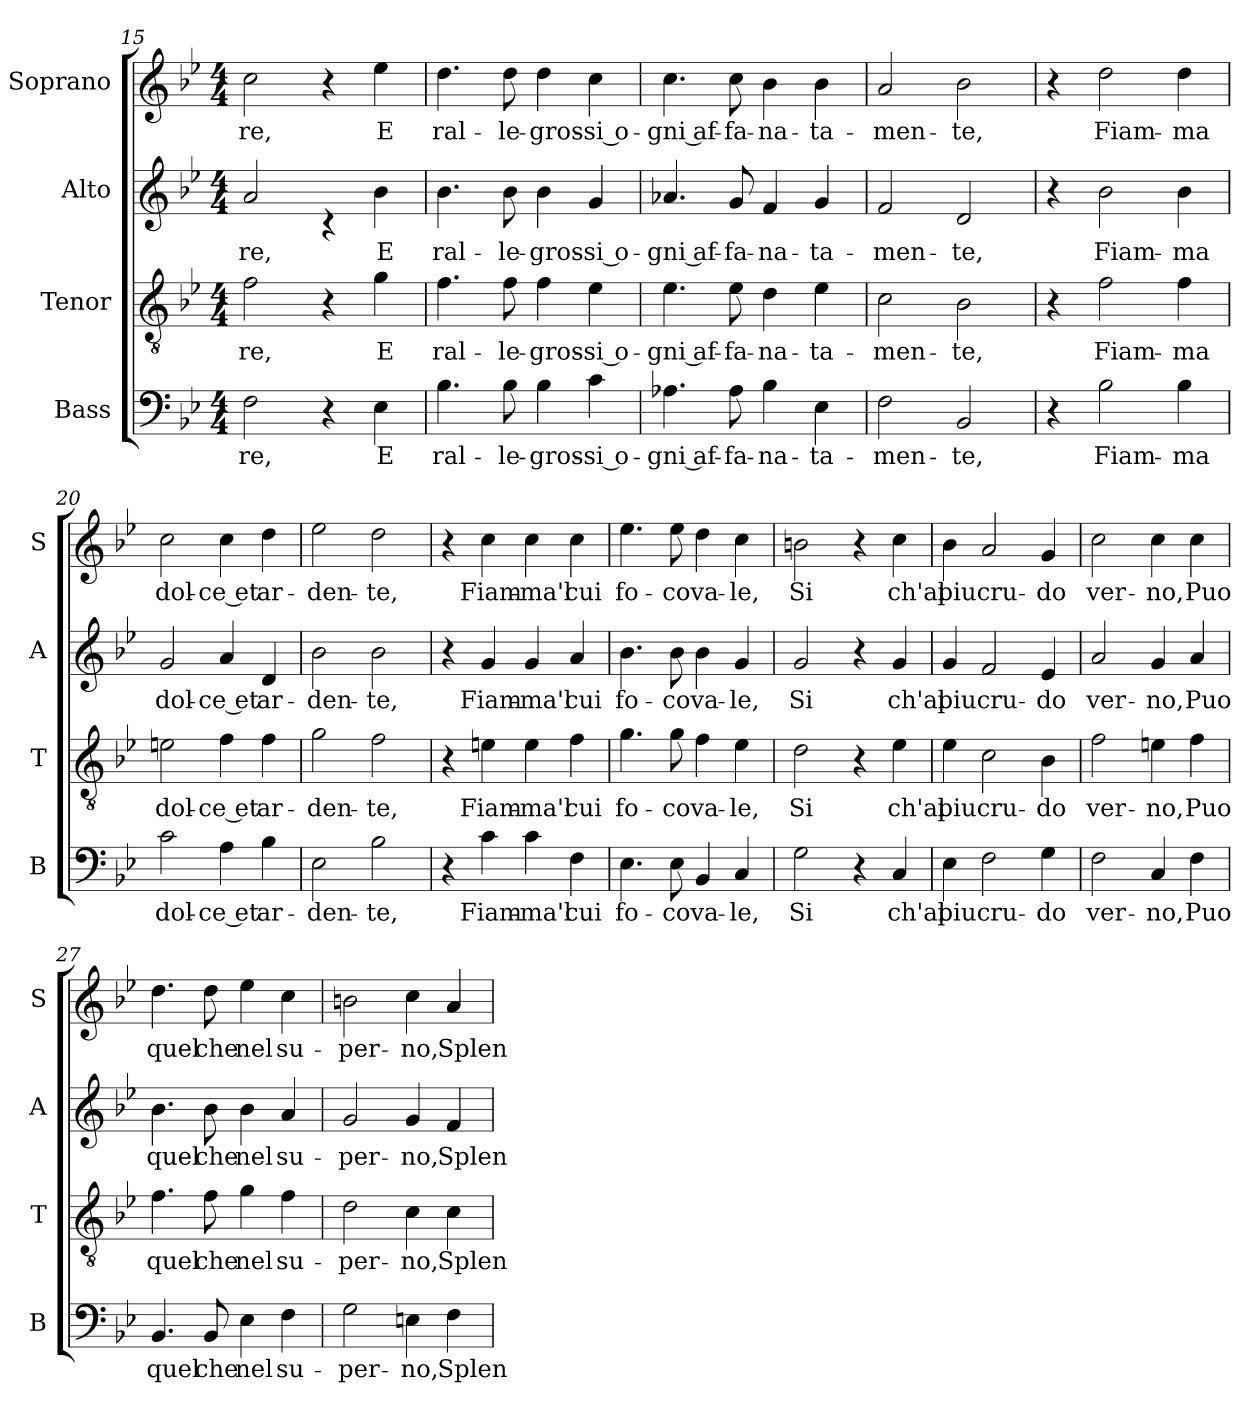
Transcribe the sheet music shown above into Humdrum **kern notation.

**kern	**text	**kern	**text	**kern	**text	**kern	**text
*part4	*part4	*part3	*part3	*part2	*part2	*part1	*part1
*staff4	*staff4	*staff3	*staff3	*staff2	*staff2	*staff1	*staff1
*I"Bass	*	*I"Tenor	*	*I"Alto	*	*I"Soprano	*
*I'B	*	*I'T	*	*I'A	*	*I'S	*
*clefF4	*	*clefGv2	*	*clefG2	*	*clefG2	*
*k[b-e-]	*	*k[b-e-]	*	*k[b-e-]	*	*k[b-e-]	*
*B-:	*	*B-:	*	*B-:	*	*B-:	*
*M4/4	*	*M4/4	*	*M4/4	*	*M4/4	*
=15	=15	=15	=15	=15	=15	=15	=15
!	!LO:LY:b	!	!LO:LY:b	!	!LO:LY:b	!	!LO:LY:b
2F\	-re,	2f\	-re,	2a/	-re,	2cc\	-re,
4r	.	4r	.	4rB	.	4r	.
!	!LO:LY:b	!	!LO:LY:b	!	!LO:LY:b	!	!LO:LY:b
4E-\	E	4g\	E	4b-\	E	4ee-\	E
=16	=16	=16	=16	=16	=16	=16	=16
!	!LO:LY:b	!	!LO:LY:b	!	!LO:LY:b	!	!LO:LY:b
4.B-\	ral-	4.f\	ral-	4.b-\	ral-	4.dd\	ral-
!	!LO:LY:b	!	!LO:LY:b	!	!LO:LY:b	!	!LO:LY:b
8B-\	-le-	8f\	-le-	8b-\	-le-	8dd\	-le-
!	!LO:LY:b	!	!LO:LY:b	!	!LO:LY:b	!	!LO:LY:b
4B-\	-gros-	4f\	-gros-	4b-\	-gros-	4dd\	-gros-
!	!LO:LY:b	!	!LO:LY:b	!	!LO:LY:b	!	!LO:LY:b
4c\	-si o-	4e-\	-si o-	4g/	-si o-	4cc\	-si o-
=17	=17	=17	=17	=17	=17	=17	=17
!	!LO:LY:b	!	!LO:LY:b	!	!LO:LY:b	!	!LO:LY:b
4.A-X\	-gni af-	4.e-\	-gni af-	4.a-X/	-gni af-	4.cc\	-gni af-
!	!LO:LY:b	!	!LO:LY:b	!	!LO:LY:b	!	!LO:LY:b
8A-\	-fa-	8e-\	-fa-	8g/	-fa-	8cc\	-fa-
!	!LO:LY:b	!	!LO:LY:b	!	!LO:LY:b	!	!LO:LY:b
4B-\	-na-	4d\	-na-	4f/	-na-	4b-\	-na-
!	!LO:LY:b	!	!LO:LY:b	!	!LO:LY:b	!	!LO:LY:b
4E-\	-ta-	4e-\	-ta-	4g/	-ta-	4b-\	-ta-
=18	=18	=18	=18	=18	=18	=18	=18
!	!LO:LY:b	!	!LO:LY:b	!	!LO:LY:b	!	!LO:LY:b
2F\	-men-	2c\	-men-	2f/	-men-	2a/	-men-
!	!LO:LY:b	!	!LO:LY:b	!	!LO:LY:b	!	!LO:LY:b
2BB-/	-te,	2B-\	-te,	2d/	-te,	2b-\	-te,
!!LO:LB:g=z
=19	=19	=19	=19	=19	=19	=19	=19
4r	.	4r	.	4r	.	4r	.
!	!LO:LY:b	!	!LO:LY:b	!	!LO:LY:b	!	!LO:LY:b
2B-\	Fiam-	2f\	Fiam-	2b-\	Fiam-	2dd\	Fiam-
!	!LO:LY:b	!	!LO:LY:b	!	!LO:LY:b	!	!LO:LY:b
4B-\	-ma	4f\	-ma	4b-\	-ma	4dd\	-ma
=20	=20	=20	=20	=20	=20	=20	=20
!	!LO:LY:b	!	!LO:LY:b	!	!LO:LY:b	!	!LO:LY:b
2c\	dol-	2en\	dol-	2g/	dol-	2cc\	dol-
!	!LO:LY:b	!	!LO:LY:b	!	!LO:LY:b	!	!LO:LY:b
4A\	-ce et	4f\	-ce et	4a/	-ce et	4cc\	-ce et
!	!LO:LY:b	!	!LO:LY:b	!	!LO:LY:b	!	!LO:LY:b
4B-\	ar-	4f\	ar-	4d/	ar-	4dd\	ar-
=21	=21	=21	=21	=21	=21	=21	=21
!	!LO:LY:b	!	!LO:LY:b	!	!LO:LY:b	!	!LO:LY:b
2E-\	-den-	2g\	-den-	2b-\	-den-	2ee-\	-den-
!	!LO:LY:b	!	!LO:LY:b	!	!LO:LY:b	!	!LO:LY:b
2B-\	-te,	2f\	-te,	2b-\	-te,	2dd\	-te,
=22	=22	=22	=22	=22	=22	=22	=22
4r	.	4r	.	4r	.	4r	.
!	!LO:LY:b	!	!LO:LY:b	!	!LO:LY:b	!	!LO:LY:b
4c\	Fiam-	4en\	Fiam-	4g/	Fiam-	4cc\	Fiam-
!	!LO:LY:b	!	!LO:LY:b	!	!LO:LY:b	!	!LO:LY:b
4c\	-ma'l	4e\	-ma'l	4g/	-ma'l	4cc\	-ma'l
!	!LO:LY:b	!	!LO:LY:b	!	!LO:LY:b	!	!LO:LY:b
4F\	cui	4f\	cui	4a/	cui	4cc\	cui
=23	=23	=23	=23	=23	=23	=23	=23
!	!LO:LY:b	!	!LO:LY:b	!	!LO:LY:b	!	!LO:LY:b
4.E-\	fo-	4.g\	fo-	4.b-\	fo-	4.ee-\	fo-
!	!LO:LY:b	!	!LO:LY:b	!	!LO:LY:b	!	!LO:LY:b
8E-\	-co	8g\	-co	8b-\	-co	8ee-\	-co
!	!LO:LY:b	!	!LO:LY:b	!	!LO:LY:b	!	!LO:LY:b
4BB-/	va-	4f\	va-	4b-\	va-	4dd\	va-
!	!LO:LY:b	!	!LO:LY:b	!	!LO:LY:b	!	!LO:LY:b
4C/	-le,	4e-\	-le,	4g/	-le,	4cc\	-le,
=24	=24	=24	=24	=24	=24	=24	=24
!	!LO:LY:b	!	!LO:LY:b	!	!LO:LY:b	!	!LO:LY:b
2G\	Si	2d\	Si	2g/	Si	2bn\	Si
4r	.	4r	.	4r	.	4r	.
!	!LO:LY:b	!	!LO:LY:b	!	!LO:LY:b	!	!LO:LY:b
4C/	ch'al	4e-\	ch'al	4g/	ch'al	4cc\	ch'al
!!LO:LB:g=z
=25	=25	=25	=25	=25	=25	=25	=25
!	!LO:LY:b	!	!LO:LY:b	!	!LO:LY:b	!	!LO:LY:b
4E-\	piu	4e-\	piu	4g/	piu	4b-\	piu
!	!LO:LY:b	!	!LO:LY:b	!	!LO:LY:b	!	!LO:LY:b
2F\	cru-	2c\	cru-	2f/	cru-	2a/	cru-
!	!LO:LY:b	!	!LO:LY:b	!	!LO:LY:b	!	!LO:LY:b
4G\	-do	4B-\	-do	4e-/	-do	4g/	-do
=26	=26	=26	=26	=26	=26	=26	=26
!	!LO:LY:b	!	!LO:LY:b	!	!LO:LY:b	!	!LO:LY:b
2F\	ver-	2f\	ver-	2a/	ver-	2cc\	ver-
!	!LO:LY:b	!	!LO:LY:b	!	!LO:LY:b	!	!LO:LY:b
4C/	-no,	4en\	-no,	4g/	-no,	4cc\	-no,
!	!LO:LY:b	!	!LO:LY:b	!	!LO:LY:b	!	!LO:LY:b
4F\	Puo	4f\	Puo	4a/	Puo	4cc\	Puo
=27	=27	=27	=27	=27	=27	=27	=27
!	!LO:LY:b	!	!LO:LY:b	!	!LO:LY:b	!	!LO:LY:b
4.BB-/	quel	4.f\	quel	4.b-\	quel	4.dd\	quel
!	!LO:LY:b	!	!LO:LY:b	!	!LO:LY:b	!	!LO:LY:b
8BB-/	che	8f\	che	8b-\	che	8dd\	che
!	!LO:LY:b	!	!LO:LY:b	!	!LO:LY:b	!	!LO:LY:b
4E-\	nel	4g\	nel	4b-\	nel	4ee-\	nel
!	!LO:LY:b	!	!LO:LY:b	!	!LO:LY:b	!	!LO:LY:b
4F\	su-	4f\	su-	4a/	su-	4cc\	su-
=28	=28	=28	=28	=28	=28	=28	=28
!	!LO:LY:b	!	!LO:LY:b	!	!LO:LY:b	!	!LO:LY:b
2G\	-per-	2d\	-per-	2g/	-per-	2bn\	-per-
!	!LO:LY:b	!	!LO:LY:b	!	!LO:LY:b	!	!LO:LY:b
4En\	-no,	4c\	-no,	4g/	-no,	4cc\	-no,
!	!LO:LY:b	!	!LO:LY:b	!	!LO:LY:b	!	!LO:LY:b
4F\	Splen-	4c\	Splen-	4f/	Splen-	4a/	Splen-
=	=	=	=	=	=	=	=
*-	*-	*-	*-	*-	*-	*-	*-
